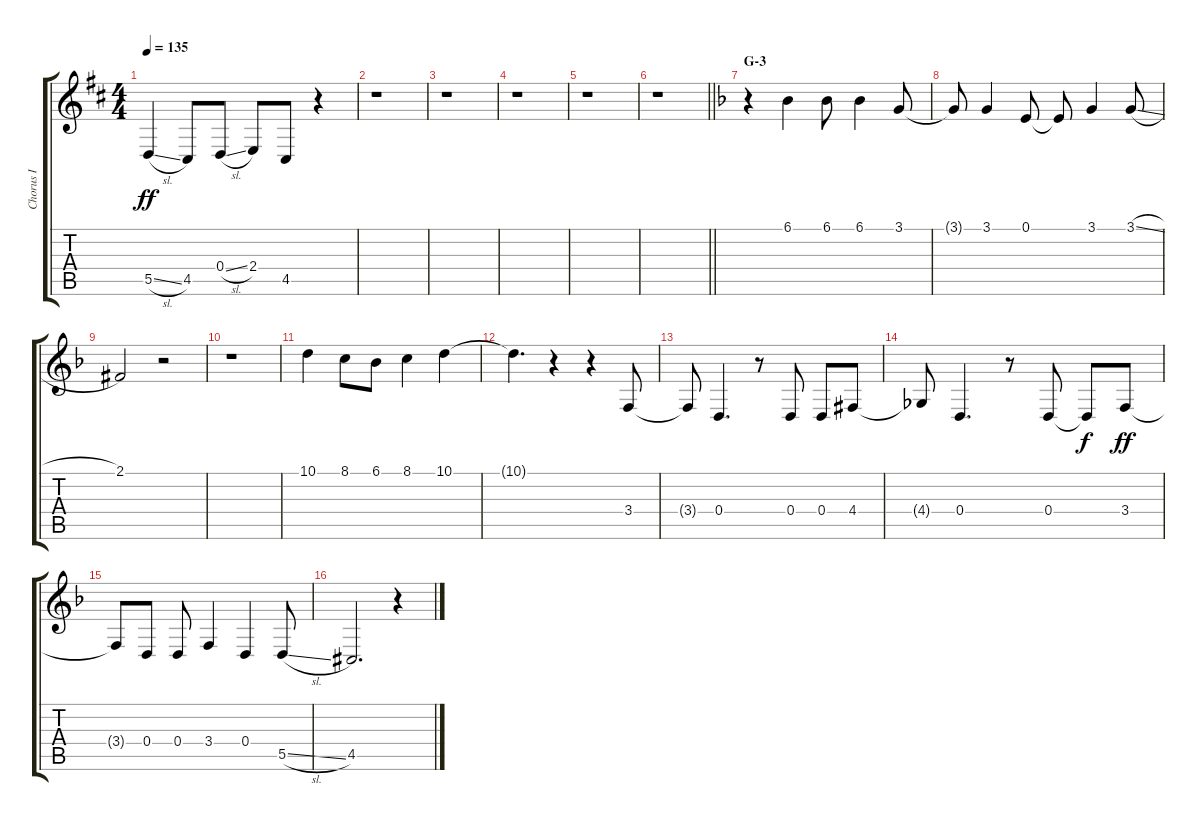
\track ("Chorus I" "Chorus I") {instrument voiceoohs}
\staff {score tabs}
\tuning (E4 B3 G3 D3 A2 E2) {hide}
\ts (4 4)
\tempo 135
\clef g2
\ks d
5.5{sl}.4{dy ff} 4.5.8 0.4{sl}.8 2.4.8 4.5.8 r.4 |
r.1 |
r.1 |
r.1 |
r.1 |
\barLineRight lightlight
r.1 |
\section ("" "G-3")
\ks f
r.4 6.1.4 6.1.8 6.1.4 3.1.8 |
3.1{t}.8 3.1.4 0.1.8 0.1{t}.8 3.1.4 3.1{sl}.8 |
2.1{acc #}.2 r.2 |
r.1 |
10.1.4 8.1.8 6.1.8 8.1.4 10.1.4 |
10.1{t}.4{d} r.4 r.4 3.4.8 |
3.4{t}.8 0.4.4{d} r.8 0.4.8 0.4.8 4.4{acc #}.8 |
4.4{t}.8 0.4.4{d} r.8 0.4.8 0.4{t}.8{dy f} 3.4.8{dy ff} |
3.4{t}.8 0.4.8 0.4.8 3.4.4 0.4.4 5.5{sl}.8 |
4.5{acc #}.2{d} r.4
